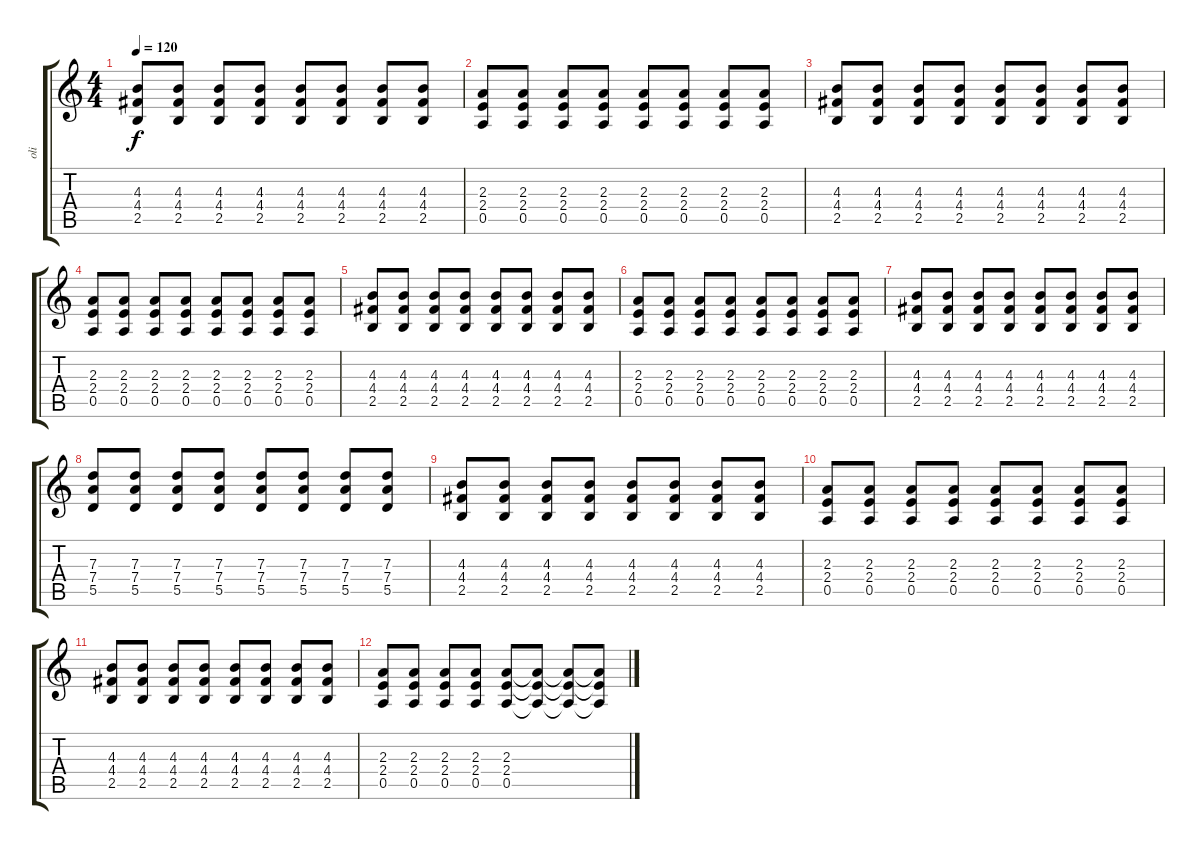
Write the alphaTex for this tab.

\track ("oli" "oli") {instrument overdrivenguitar}
\staff {score tabs}
\tuning (E4 B3 G3 D3 A2 E2) {hide}
\ts (4 4)
\tempo 120
\clef g2
\ks c
(4.3 4.4 2.5).8{dy f} (4.3 4.4 2.5).8 (4.3 4.4 2.5).8 (4.3 4.4 2.5).8 (4.3 4.4 2.5).8 (4.3 4.4 2.5).8 (4.3 4.4 2.5).8 (4.3 4.4 2.5).8 |
(2.3 2.4 0.5).8 (2.3 2.4 0.5).8 (2.3 2.4 0.5).8 (2.3 2.4 0.5).8 (2.3 2.4 0.5).8 (2.3 2.4 0.5).8 (2.3 2.4 0.5).8 (2.3 2.4 0.5).8 |
(4.3 4.4 2.5).8 (4.3 4.4 2.5).8 (4.3 4.4 2.5).8 (4.3 4.4 2.5).8 (4.3 4.4 2.5).8 (4.3 4.4 2.5).8 (4.3 4.4 2.5).8 (4.3 4.4 2.5).8 |
(2.3 2.4 0.5).8 (2.3 2.4 0.5).8 (2.3 2.4 0.5).8 (2.3 2.4 0.5).8 (2.3 2.4 0.5).8 (2.3 2.4 0.5).8 (2.3 2.4 0.5).8 (2.3 2.4 0.5).8 |
(4.3 4.4 2.5).8 (4.3 4.4 2.5).8 (4.3 4.4 2.5).8 (4.3 4.4 2.5).8 (4.3 4.4 2.5).8 (4.3 4.4 2.5).8 (4.3 4.4 2.5).8 (4.3 4.4 2.5).8 |
(2.3 2.4 0.5).8 (2.3 2.4 0.5).8 (2.3 2.4 0.5).8 (2.3 2.4 0.5).8 (2.3 2.4 0.5).8 (2.3 2.4 0.5).8 (2.3 2.4 0.5).8 (2.3 2.4 0.5).8 |
(4.3 4.4 2.5).8 (4.3 4.4 2.5).8 (4.3 4.4 2.5).8 (4.3 4.4 2.5).8 (4.3 4.4 2.5).8 (4.3 4.4 2.5).8 (4.3 4.4 2.5).8 (4.3 4.4 2.5).8 |
(7.3 7.4 5.5).8 (7.3 7.4 5.5).8 (7.3 7.4 5.5).8 (7.3 7.4 5.5).8 (7.3 7.4 5.5).8 (7.3 7.4 5.5).8 (7.3 7.4 5.5).8 (7.3 7.4 5.5).8 |
(4.3 4.4 2.5).8 (4.3 4.4 2.5).8 (4.3 4.4 2.5).8 (4.3 4.4 2.5).8 (4.3 4.4 2.5).8 (4.3 4.4 2.5).8 (4.3 4.4 2.5).8 (4.3 4.4 2.5).8 |
(2.3 2.4 0.5).8 (2.3 2.4 0.5).8 (2.3 2.4 0.5).8 (2.3 2.4 0.5).8 (2.3 2.4 0.5).8 (2.3 2.4 0.5).8 (2.3 2.4 0.5).8 (2.3 2.4 0.5).8 |
(4.3 4.4 2.5).8 (4.3 4.4 2.5).8 (4.3 4.4 2.5).8 (4.3 4.4 2.5).8 (4.3 4.4 2.5).8 (4.3 4.4 2.5).8 (4.3 4.4 2.5).8 (4.3 4.4 2.5).8 |
(2.3 2.4 0.5).8 (2.3 2.4 0.5).8 (2.3 2.4 0.5).8 (2.3 2.4 0.5).8 (2.3 2.4 0.5).8 (2.3{t} 2.4{t} 0.5{t}).8 (2.3{t} 2.4{t} 0.5{t}).8 (2.3{t} 2.4{t} 0.5{t}).8
